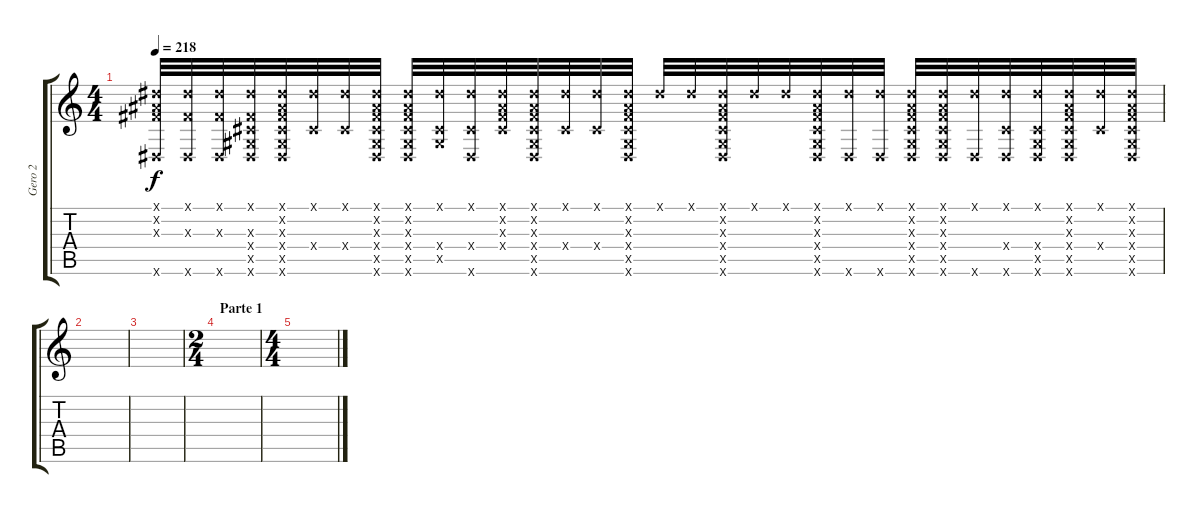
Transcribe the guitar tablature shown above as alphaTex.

\track ("Gero 2" "Gero 2") {instrument distortionguitar}
\staff {score tabs}
\tuning (Eb4 Bb3 Gb3 Db3 Ab2 Eb2) {hide}
\ts (4 4)
\tempo 218
\clef g2
\ks c
(0.1{x} 0.2{x} 0.3{x} 0.6{x}).32{dy f volume 0 instrument distortionguitar} (0.1{x} 0.3{x} 0.6{x}).32 (0.1{x} 0.3{x} 0.6{x}).32 (0.1{x} 0.3{x} 0.4{x} 0.5{x} 0.6{x}).32 (0.1{x} 0.2{x} 0.3{x} 0.4{x} 0.5{x} 0.6{x}).32 (0.1{x} 0.4{x}).32 (0.1{x} 0.4{x}).32 (0.1{x} 0.2{x} 0.3{x} 0.4{x} 0.5{x} 0.6{x}).32 (0.1{x} 0.2{x} 0.3{x} 0.4{x} 0.5{x} 0.6{x}).32 (0.1{x} 0.4{x} 0.5{x}).32 (0.1{x} 0.4{x} 0.6{x}).32 (0.1{x} 0.2{x} 0.3{x} 0.4{x}).32 (0.1{x} 0.2{x} 0.3{x} 0.4{x} 0.5{x} 0.6{x}).32 (0.1{x} 0.4{x}).32 (0.1{x} 0.4{x}).32 (0.1{x} 0.2{x} 0.3{x} 0.4{x} 0.5{x} 0.6{x}).32 0.1{x}.32 0.1{x}.32 (0.1{x} 0.2{x} 0.3{x} 0.4{x} 0.5{x} 0.6{x}).32 0.1{x}.32 0.1{x}.32 (0.1{x} 0.2{x} 0.3{x} 0.4{x} 0.5{x} 0.6{x}).32 (0.1{x} 0.6{x}).32 (0.1{x} 0.6{x}).32 (0.1{x} 0.2{x} 0.3{x} 0.4{x} 0.5{x} 0.6{x}).32 (0.1{x} 0.2{x} 0.3{x} 0.4{x} 0.5{x} 0.6{x}).32 (0.1{x} 0.6{x}).32 (0.1{x} 0.4{x} 0.6{x}).32 (0.1{x} 0.4{x} 0.5{x} 0.6{x}).32 (0.1{x} 0.2{x} 0.3{x} 0.4{x} 0.5{x} 0.6{x}).32 (0.1{x} 0.4{x}).32 (0.1{x} 0.2{x} 0.3{x} 0.4{x} 0.5{x} 0.6{x}).32 |
|
|
\ts (2 4)
\section ("" "Parte 1")
|
\ts (4 4)
